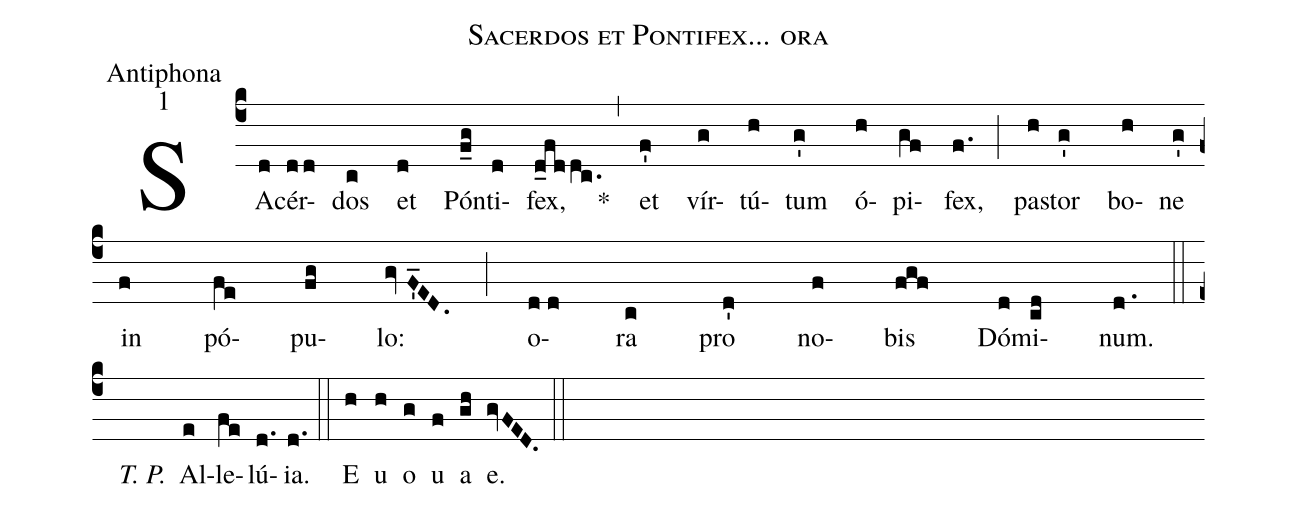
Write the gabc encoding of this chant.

name:Sacerdos et Pontifex... ora;
office-part:Antiphona;
mode:1;
%%
(c4) SA(d)cér(dd)dos(c) et(d) Pón(f_g)ti(d)fex,(d_fddc.) *(,) et(f') vír(g)tú(h)tum(g') ó(h)pi(gf)fex,(f.) (;) pa(h)stor(g') bo(h)ne(g') in(f) pó(fe)pu(fg)lo:(gvF'_ED.) (;) o(dd)ra(c) pro(d') no(f)bis(fgf) Dó(d)mi(cd)num.(d.) (::) (z) <i>T. P.</i>() Al(e)le(fe)lú(d.){ia}.(d.) (::)
<eu>E(h) u(h) o(g) u(f) a(gh) e.</eu>(gvFED.) (::)
